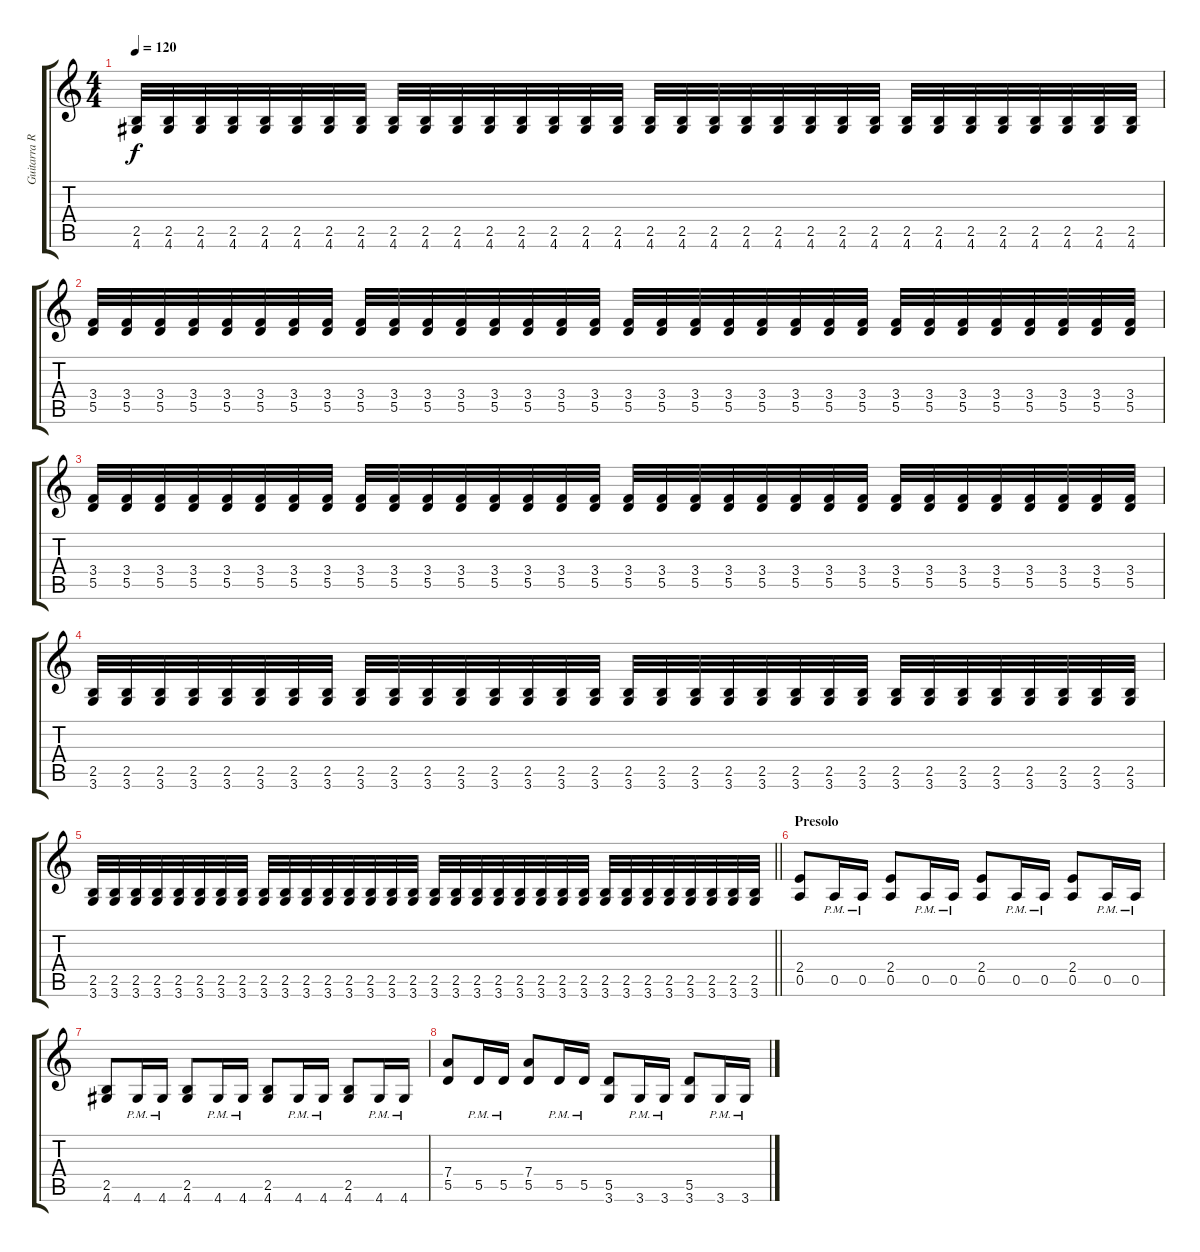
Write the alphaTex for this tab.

\track ("Guitarra Rítmica" "Guitarra R") {instrument distortionguitar}
\staff {score tabs}
\tuning (E4 B3 G3 D3 A2 E2) {hide}
\ts (4 4)
\tempo 120
\clef g2
\ks c
(2.5 4.6).32{dy f} (2.5 4.6).32 (2.5 4.6).32 (2.5 4.6).32 (2.5 4.6).32 (2.5 4.6).32 (2.5 4.6).32 (2.5 4.6).32 (2.5 4.6).32 (2.5 4.6).32 (2.5 4.6).32 (2.5 4.6).32 (2.5 4.6).32 (2.5 4.6).32 (2.5 4.6).32 (2.5 4.6).32 (2.5 4.6).32 (2.5 4.6).32 (2.5 4.6).32 (2.5 4.6).32 (2.5 4.6).32 (2.5 4.6).32 (2.5 4.6).32 (2.5 4.6).32 (2.5 4.6).32 (2.5 4.6).32 (2.5 4.6).32 (2.5 4.6).32 (2.5 4.6).32 (2.5 4.6).32 (2.5 4.6).32 (2.5 4.6).32 |
(3.4 5.5).32 (3.4 5.5).32 (3.4 5.5).32 (3.4 5.5).32 (3.4 5.5).32 (3.4 5.5).32 (3.4 5.5).32 (3.4 5.5).32 (3.4 5.5).32 (3.4 5.5).32 (3.4 5.5).32 (3.4 5.5).32 (3.4 5.5).32 (3.4 5.5).32 (3.4 5.5).32 (3.4 5.5).32 (3.4 5.5).32 (3.4 5.5).32 (3.4 5.5).32 (3.4 5.5).32 (3.4 5.5).32 (3.4 5.5).32 (3.4 5.5).32 (3.4 5.5).32 (3.4 5.5).32 (3.4 5.5).32 (3.4 5.5).32 (3.4 5.5).32 (3.4 5.5).32 (3.4 5.5).32 (3.4 5.5).32 (3.4 5.5).32 |
(3.4 5.5).32 (3.4 5.5).32 (3.4 5.5).32 (3.4 5.5).32 (3.4 5.5).32 (3.4 5.5).32 (3.4 5.5).32 (3.4 5.5).32 (3.4 5.5).32 (3.4 5.5).32 (3.4 5.5).32 (3.4 5.5).32 (3.4 5.5).32 (3.4 5.5).32 (3.4 5.5).32 (3.4 5.5).32 (3.4 5.5).32 (3.4 5.5).32 (3.4 5.5).32 (3.4 5.5).32 (3.4 5.5).32 (3.4 5.5).32 (3.4 5.5).32 (3.4 5.5).32 (3.4 5.5).32 (3.4 5.5).32 (3.4 5.5).32 (3.4 5.5).32 (3.4 5.5).32 (3.4 5.5).32 (3.4 5.5).32 (3.4 5.5).32 |
(2.5 3.6).32 (2.5 3.6).32 (2.5 3.6).32 (2.5 3.6).32 (2.5 3.6).32 (2.5 3.6).32 (2.5 3.6).32 (2.5 3.6).32 (2.5 3.6).32 (2.5 3.6).32 (2.5 3.6).32 (2.5 3.6).32 (2.5 3.6).32 (2.5 3.6).32 (2.5 3.6).32 (2.5 3.6).32 (2.5 3.6).32 (2.5 3.6).32 (2.5 3.6).32 (2.5 3.6).32 (2.5 3.6).32 (2.5 3.6).32 (2.5 3.6).32 (2.5 3.6).32 (2.5 3.6).32 (2.5 3.6).32 (2.5 3.6).32 (2.5 3.6).32 (2.5 3.6).32 (2.5 3.6).32 (2.5 3.6).32 (2.5 3.6).32 |
\barLineRight lightlight
(2.5 3.6).32 (2.5 3.6).32 (2.5 3.6).32 (2.5 3.6).32 (2.5 3.6).32 (2.5 3.6).32 (2.5 3.6).32 (2.5 3.6).32 (2.5 3.6).32 (2.5 3.6).32 (2.5 3.6).32 (2.5 3.6).32 (2.5 3.6).32 (2.5 3.6).32 (2.5 3.6).32 (2.5 3.6).32 (2.5 3.6).32 (2.5 3.6).32 (2.5 3.6).32 (2.5 3.6).32 (2.5 3.6).32 (2.5 3.6).32 (2.5 3.6).32 (2.5 3.6).32 (2.5 3.6).32 (2.5 3.6).32 (2.5 3.6).32 (2.5 3.6).32 (2.5 3.6).32 (2.5 3.6).32 (2.5 3.6).32 (2.5 3.6).32 |
\section ("" "Presolo")
(2.4 0.5).8{volume 16} 0.5{pm}.16 0.5{pm}.16 (2.4 0.5).8 0.5{pm}.16 0.5{pm}.16 (2.4 0.5).8 0.5{pm}.16 0.5{pm}.16 (2.4 0.5).8 0.5{pm}.16 0.5{pm}.16 |
(2.5 4.6).8 4.6{pm}.16 4.6{pm}.16 (2.5 4.6).8 4.6{pm}.16 4.6{pm}.16 (2.5 4.6).8 4.6{pm}.16 4.6{pm}.16 (2.5 4.6).8 4.6{pm}.16 4.6{pm}.16 |
(7.4 5.5).8 5.5{pm}.16 5.5{pm}.16 (7.4 5.5).8 5.5{pm}.16 5.5{pm}.16 (5.5 3.6).8 3.6{pm}.16 3.6{pm}.16 (5.5 3.6).8 3.6{pm}.16 3.6{pm}.16
